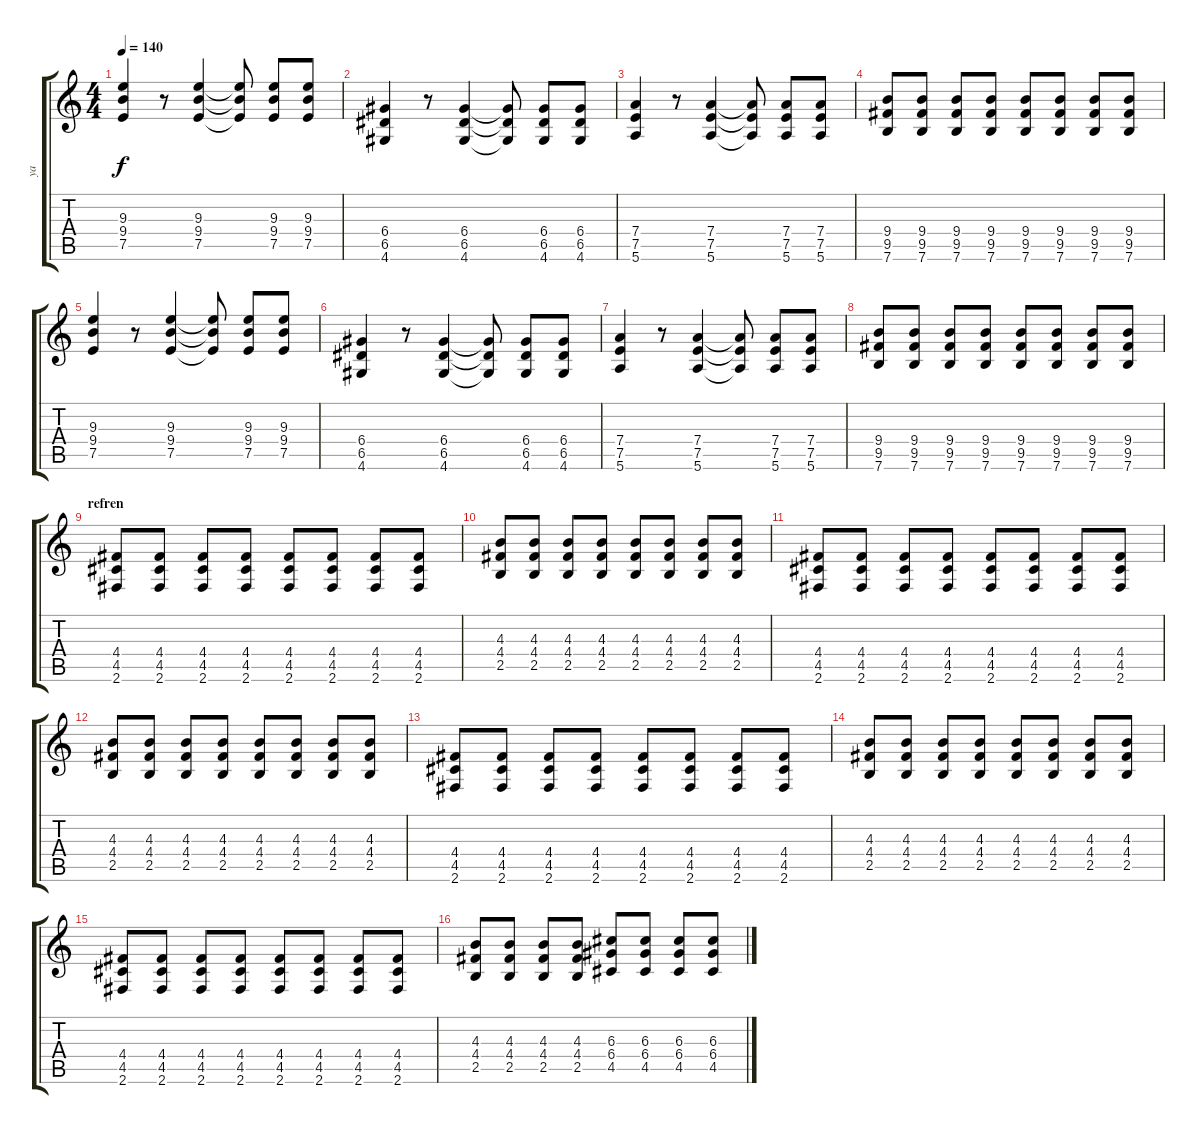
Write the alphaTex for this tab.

\track ("ya" "ya") {instrument overdrivenguitar}
\staff {score tabs}
\tuning (E4 B3 G3 D3 A2 E2) {hide}
\ts (4 4)
\tempo 140
\clef g2
\ks c
(9.3 9.4 7.5).4{dy f} r.8 (9.3 9.4 7.5).4 (9.3{t} 9.4{t} 7.5{t}).8 (9.3 9.4 7.5).8 (9.3 9.4 7.5).8 |
(6.4 6.5 4.6).4 r.8 (6.4 6.5 4.6).4 (6.4{t} 6.5{t} 4.6{t}).8 (6.4 6.5 4.6).8 (6.4 6.5 4.6).8 |
(7.4 7.5 5.6).4 r.8 (7.4 7.5 5.6).4 (7.4{t} 7.5{t} 5.6{t}).8 (7.4 7.5 5.6).8 (7.4 7.5 5.6).8 |
(9.4 9.5 7.6).8 (9.4 9.5 7.6).8 (9.4 9.5 7.6).8 (9.4 9.5 7.6).8 (9.4 9.5 7.6).8 (9.4 9.5 7.6).8 (9.4 9.5 7.6).8 (9.4 9.5 7.6).8 |
(9.3 9.4 7.5).4 r.8 (9.3 9.4 7.5).4 (9.3{t} 9.4{t} 7.5{t}).8 (9.3 9.4 7.5).8 (9.3 9.4 7.5).8 |
(6.4 6.5 4.6).4 r.8 (6.4 6.5 4.6).4 (6.4{t} 6.5{t} 4.6{t}).8 (6.4 6.5 4.6).8 (6.4 6.5 4.6).8 |
(7.4 7.5 5.6).4 r.8 (7.4 7.5 5.6).4 (7.4{t} 7.5{t} 5.6{t}).8 (7.4 7.5 5.6).8 (7.4 7.5 5.6).8 |
(9.4 9.5 7.6).8 (9.4 9.5 7.6).8 (9.4 9.5 7.6).8 (9.4 9.5 7.6).8 (9.4 9.5 7.6).8 (9.4 9.5 7.6).8 (9.4 9.5 7.6).8 (9.4 9.5 7.6).8 |
\section ("" "refren")
(4.4 4.5 2.6).8 (4.4 4.5 2.6).8 (4.4 4.5 2.6).8 (4.4 4.5 2.6).8 (4.4 4.5 2.6).8 (4.4 4.5 2.6).8 (4.4 4.5 2.6).8 (4.4 4.5 2.6).8 |
(4.3 4.4 2.5).8 (4.3 4.4 2.5).8 (4.3 4.4 2.5).8 (4.3 4.4 2.5).8 (4.3 4.4 2.5).8 (4.3 4.4 2.5).8 (4.3 4.4 2.5).8 (4.3 4.4 2.5).8 |
(4.4 4.5 2.6).8 (4.4 4.5 2.6).8 (4.4 4.5 2.6).8 (4.4 4.5 2.6).8 (4.4 4.5 2.6).8 (4.4 4.5 2.6).8 (4.4 4.5 2.6).8 (4.4 4.5 2.6).8 |
(4.3 4.4 2.5).8 (4.3 4.4 2.5).8 (4.3 4.4 2.5).8 (4.3 4.4 2.5).8 (4.3 4.4 2.5).8 (4.3 4.4 2.5).8 (4.3 4.4 2.5).8 (4.3 4.4 2.5).8 |
(4.4 4.5 2.6).8 (4.4 4.5 2.6).8 (4.4 4.5 2.6).8 (4.4 4.5 2.6).8 (4.4 4.5 2.6).8 (4.4 4.5 2.6).8 (4.4 4.5 2.6).8 (4.4 4.5 2.6).8 |
(4.3 4.4 2.5).8 (4.3 4.4 2.5).8 (4.3 4.4 2.5).8 (4.3 4.4 2.5).8 (4.3 4.4 2.5).8 (4.3 4.4 2.5).8 (4.3 4.4 2.5).8 (4.3 4.4 2.5).8 |
(4.4 4.5 2.6).8 (4.4 4.5 2.6).8 (4.4 4.5 2.6).8 (4.4 4.5 2.6).8 (4.4 4.5 2.6).8 (4.4 4.5 2.6).8 (4.4 4.5 2.6).8 (4.4 4.5 2.6).8 |
(4.3 4.4 2.5).8 (4.3 4.4 2.5).8 (4.3 4.4 2.5).8 (4.3 4.4 2.5).8 (6.3 6.4 4.5).8 (6.3 6.4 4.5).8 (6.3 6.4 4.5).8 (6.3 6.4 4.5).8
